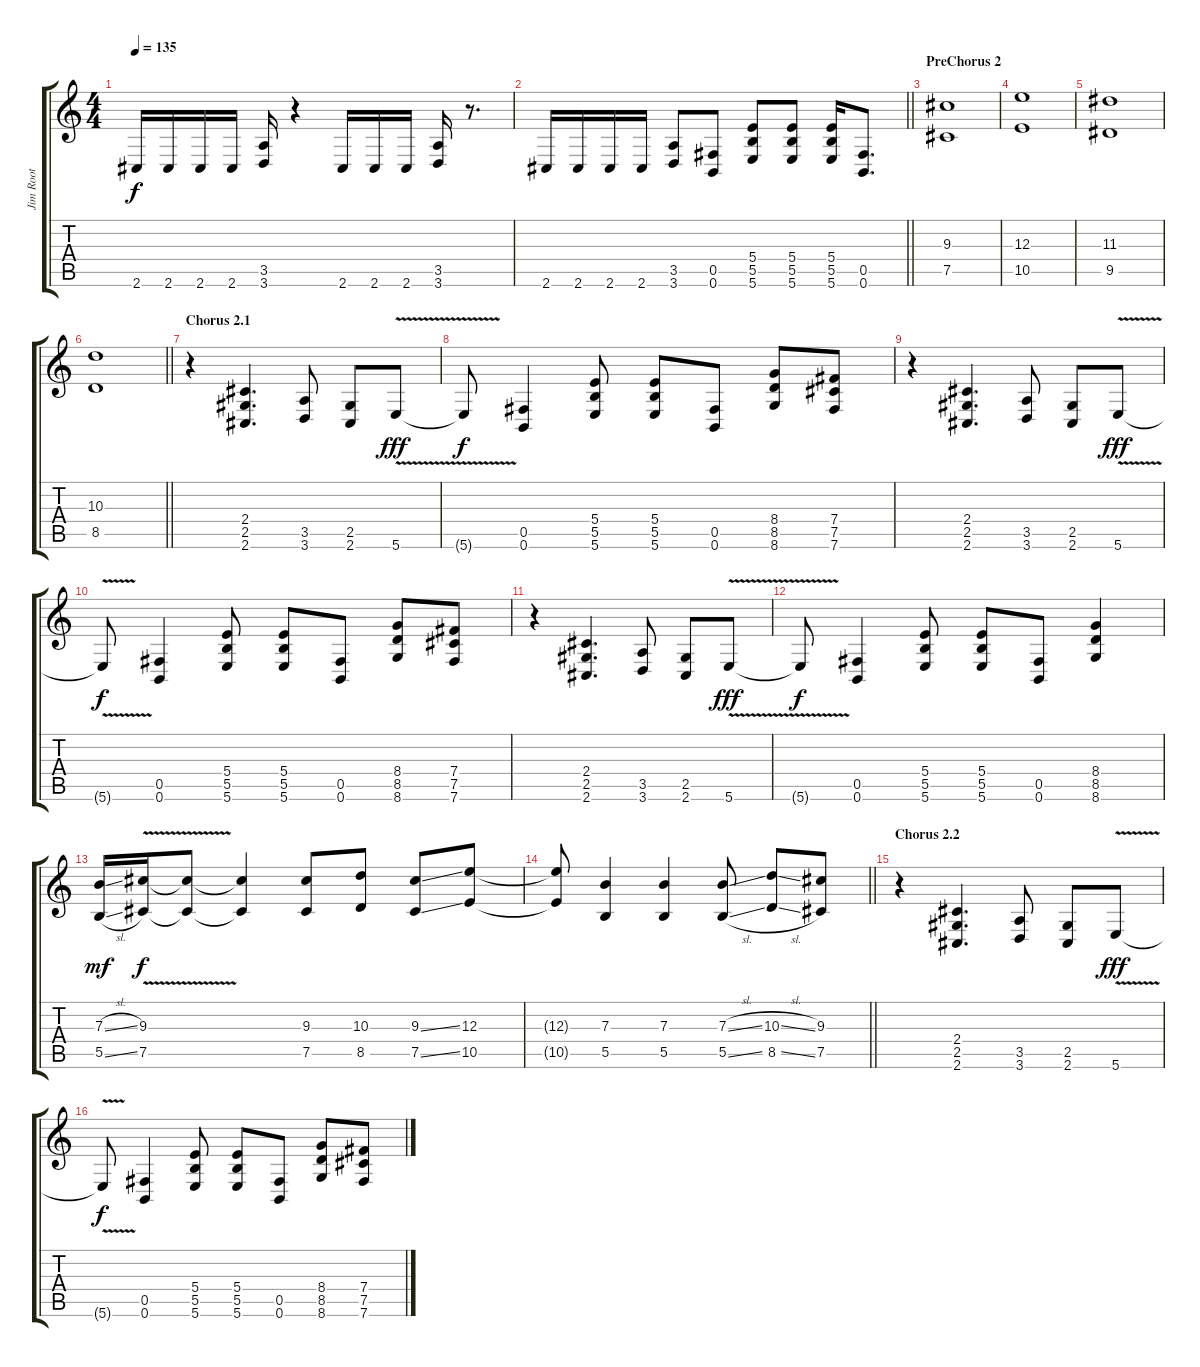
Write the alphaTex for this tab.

\track ("Jim Root" "Jim Root") {instrument distortionguitar}
\staff {score tabs}
\tuning (Db4 Ab3 E3 B2 Gb2 B1) {hide}
\ts (4 4)
\tempo 135
\clef g2
\ks c
2.6.16{dy f} 2.6.16 2.6.16 2.6.16 (3.5 3.6).16 r.4 2.6.16 2.6.16 2.6.16 (3.5 3.6).16 r.8{d} |
\barLineRight lightlight
2.6.16 2.6.16 2.6.16 2.6.16 (3.5 3.6).8 (0.5 0.6).8 (5.4 5.5 5.6).8 (5.4 5.5 5.6).8 (5.4 5.5 5.6).16 (0.5 0.6).8{d} |
\section ("" "PreChorus 2")
(9.3 7.5).1 |
(12.3 10.5).1 |
(11.3 9.5).1 |
\barLineRight lightlight
(10.3 8.5).1 |
\section ("" "Chorus 2.1")
r.4 (2.4 2.5 2.6).4{d} (3.5 3.6).8 (2.5 2.6).8 5.6{v}.8{dy fff} |
5.6{t}.8{dy f} (0.5 0.6).4 (5.4 5.5 5.6).8 (5.4 5.5 5.6).8 (0.5 0.6).8 (8.4 8.5 8.6).8 (7.4 7.5 7.6).8 |
r.4 (2.4 2.5 2.6).4{d} (3.5 3.6).8 (2.5 2.6).8 5.6{v}.8{dy fff} |
5.6{t}.8{dy f} (0.5 0.6).4 (5.4 5.5 5.6).8 (5.4 5.5 5.6).8 (0.5 0.6).8 (8.4 8.5 8.6).8 (7.4 7.5 7.6).8 |
r.4 (2.4 2.5 2.6).4{d} (3.5 3.6).8 (2.5 2.6).8 5.6{v}.8{dy fff} |
5.6{t}.8{dy f} (0.5 0.6).4 (5.4 5.5 5.6).8 (5.4 5.5 5.6).8 (0.5 0.6).8 (8.4 8.5 8.6).4 |
(7.3{sl} 5.5{sl}).16{dy mf} (9.3{v} 7.5{v}).16{dy f} (9.3{t} 7.5{t}).8 (9.3{t} 7.5{t}).4 (9.3 7.5).8 (10.3 8.5).8 (9.3{ss} 7.5{ss}).8 (12.3 10.5).8 |
\barLineRight lightlight
(12.3{t} 10.5{t}).8 (7.3 5.5).4 (7.3 5.5).4 (7.3{sl} 5.5{sl}).8 (10.3{sl} 8.5{sl}).8 (9.3 7.5).8 |
\section ("" "Chorus 2.2")
r.4 (2.4 2.5 2.6).4{d} (3.5 3.6).8 (2.5 2.6).8 5.6{v}.8{dy fff} |
5.6{t}.8{dy f} (0.5 0.6).4 (5.4 5.5 5.6).8 (5.4 5.5 5.6).8 (0.5 0.6).8 (8.4 8.5 8.6).8 (7.4 7.5 7.6).8
